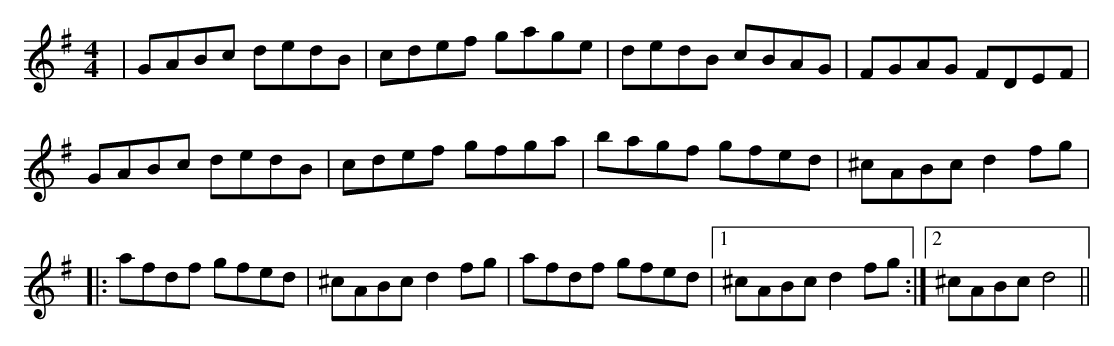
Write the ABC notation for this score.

X:1
M:4/4
K:G
|GABc dedB|cdef gage|dedB cBAG|FGAG FDEF|
GABc dedB|cdef gfga|bagf gfed|^cABc d2 fg|
|:afdf gfed|^cABc d2 fg|afdf gfed|1 ^cABc d2 fg:|2 ^cABc d4||
